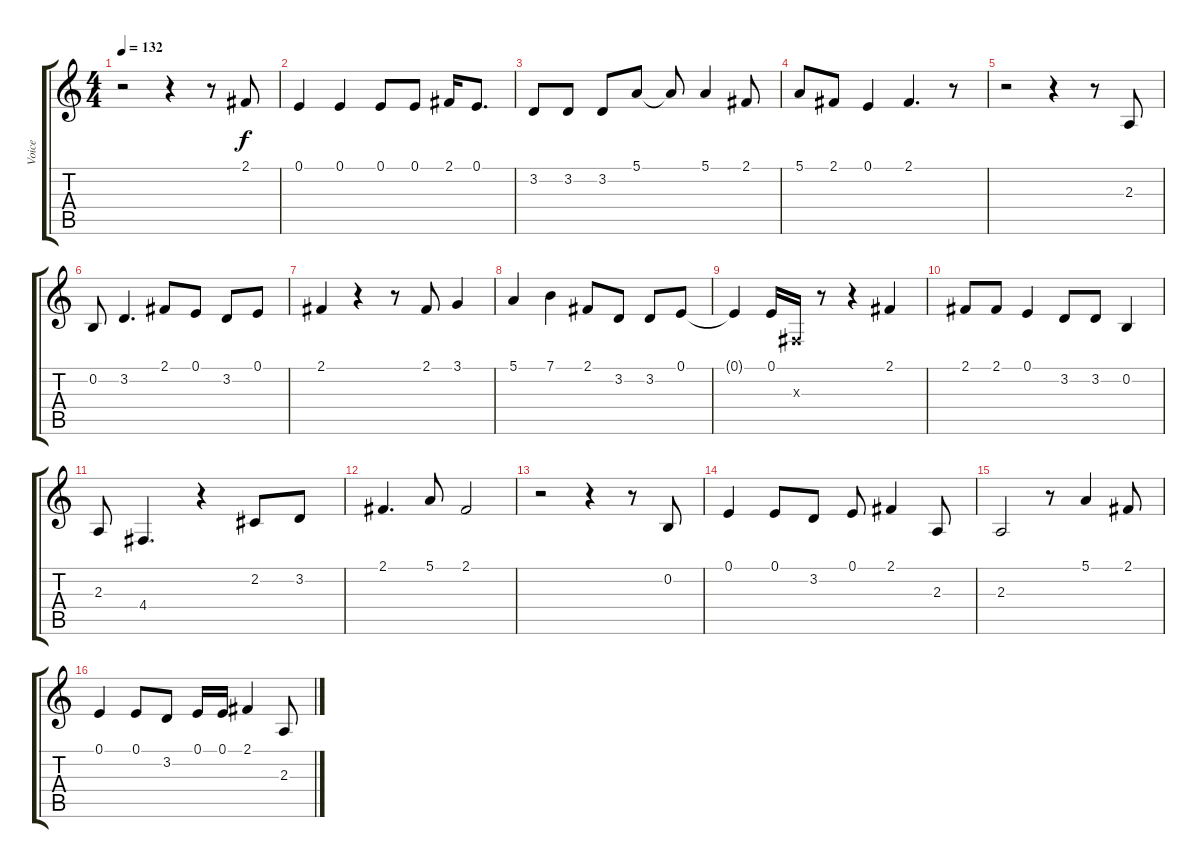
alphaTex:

\track ("Voice" "Voice") {instrument synthvoice}
\staff {score tabs}
\tuning (E4 B3 G3 D3 A2 E2) {hide}
\ts (4 4)
\tempo 132
\clef g2
\ks c
r.2{dy f} r.4 r.8 2.1.8 |
0.1.4 0.1.4 0.1.8 0.1.8 2.1.16 0.1.8{d} |
3.2.8 3.2.8 3.2.8 5.1.8 5.1{t}.8 5.1.4 2.1.8 |
5.1.8 2.1.8 0.1.4 2.1.4{d} r.8 |
r.2 r.4 r.8 2.3.8 |
0.2.8 3.2.4{d} 2.1.8 0.1.8 3.2.8 0.1.8 |
2.1.4 r.4 r.8 2.1.8 3.1.4 |
5.1.4 7.1.4 2.1.8 3.2.8 3.2.8 0.1.8 |
0.1{t}.4 0.1.16 -1.3{x}.16 r.8 r.4 2.1.4 |
2.1.8 2.1.8 0.1.4 3.2.8 3.2.8 0.2.4 |
2.3.8 4.4.4{d} r.4 2.2.8 3.2.8 |
2.1.4{d} 5.1.8 2.1.2 |
r.2 r.4 r.8 0.2.8 |
0.1.4 0.1.8 3.2.8 0.1.8 2.1.4 2.3.8 |
2.3.2 r.8 5.1.4 2.1.8 |
0.1.4 0.1.8 3.2.8 0.1.16 0.1.16 2.1.4 2.3.8
